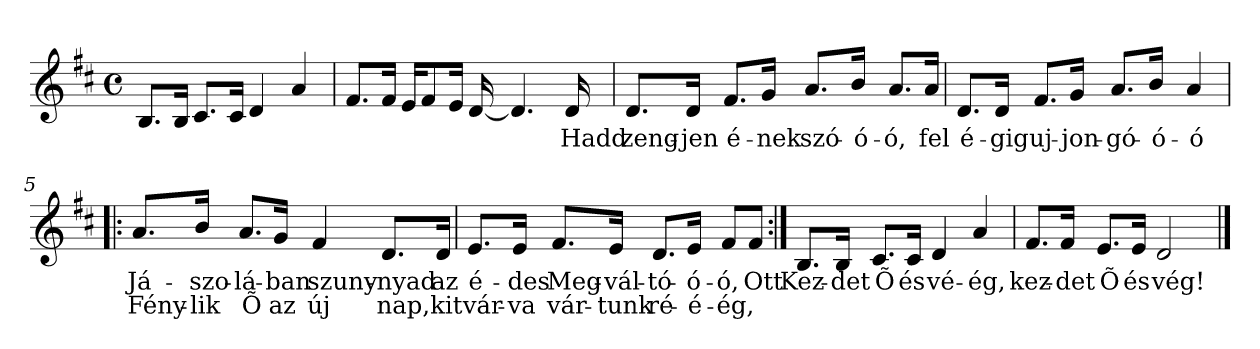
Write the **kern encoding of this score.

**kern	**text	**text
*part1	*part1	*part1
*staff1	*staff1	*staff1
*clefG2	*	*
*k[f#c#]	*	*
*D:	*	*
*M4/4	*	*
*met(c)	*	*
=1	=1	=1
8.B/L	.	.
16B/Jk	.	.
8.c#/L	.	.
16c#/Jk	.	.
4d/	.	.
4a/	.	.
=2	=2	=2
8.f#/L	.	.
16f#/Jk	.	.
16e/KL	.	.
8f#/	.	.
16e/Jk	.	.
[16d/	.	.
4.d/]	.	.
!	!LO:LY:b	!
16d/	Hadd	.
!!LO:LB:g=z
=3	=3	=3
!	!LO:LY:b	!
8.d/L	zeng-	.
!	!LO:LY:b	!
16d/Jk	-jen	.
!	!LO:LY:b	!
8.f#/L	é-	.
!	!LO:LY:b	!
16g/Jk	-nek	.
!	!LO:LY:b	!
8.a/L	szó-	.
!	!LO:LY:b	!
16b/Jk	-ó-	.
!	!LO:LY:b	!
8.a/L	-ó,	.
!	!LO:LY:b	!
16a/Jk	fel	.
=4	=4	=4
!	!LO:LY:b	!
8.d/L	é-	.
!	!LO:LY:b	!
16d/Jk	-gig	.
!	!LO:LY:b	!
8.f#/L	uj-	.
!	!LO:LY:b	!
16g/Jk	-jon-	.
!	!LO:LY:b	!
8.a/L	-gó-	.
!	!LO:LY:b	!
16b/Jk	-ó-	.
!	!LO:LY:b	!
4a/	-ó	.
!!LO:LB:g=z
=5!|:	=5!|:	=5!|:
!	!LO:LY:b	!LO:LY:b
8.a/L	Já-	Fény-
!	!LO:LY:b	!LO:LY:b
16b/Jk	-szo-	-lik
!	!LO:LY:b	!LO:LY:b
8.a/L	-lá-	Õ
!	!LO:LY:b	!LO:LY:b
16g/Jk	-ban	az
!	!LO:LY:b	!LO:LY:b
4f#/	szuny-	új
!	!LO:LY:b	!LO:LY:b
8.d/L	-nyad	nap,
!	!LO:LY:b	!LO:LY:b
16d/Jk	az	kit
=6	=6	=6
!	!LO:LY:b	!LO:LY:b
8.e/L	é-	vár-
!	!LO:LY:b	!LO:LY:b
16e/Jk	-des	-va
!	!LO:LY:b	!LO:LY:b
8.f#/L	Meg-	vár-
!	!LO:LY:b	!LO:LY:b
16e/Jk	-vál-	-tunk
!	!LO:LY:b	!LO:LY:b
8.d/L	-tó-	ré-
!	!LO:LY:b	!LO:LY:b
16e/Jk	-ó-	-é-
!	!LO:LY:b	!LO:LY:b
8f#/L	-ó,	-ég,
!	!LO:LY:b	!
8f#/J	Ott	.
!!LO:LB:g=z
=7:|!	=7:|!	=7:|!
!	!LO:LY:b	!
8.B/L	Kez-	.
!	!LO:LY:b	!
16B/Jk	-det	.
!	!LO:LY:b	!
8.c#/L	Õ	.
!	!LO:LY:b	!
16c#/Jk	és	.
!	!LO:LY:b	!
4d/	vé-	.
!	!LO:LY:b	!
4a/	-ég,	.
=8	=8	=8
!	!LO:LY:b	!
8.f#/L	kez-	.
!	!LO:LY:b	!
16f#/Jk	-det	.
!	!LO:LY:b	!
8.e/L	Õ	.
!	!LO:LY:b	!
16e/Jk	és	.
!	!LO:LY:b	!
2d/	vég!	.
==	==	==
*-	*-	*-
